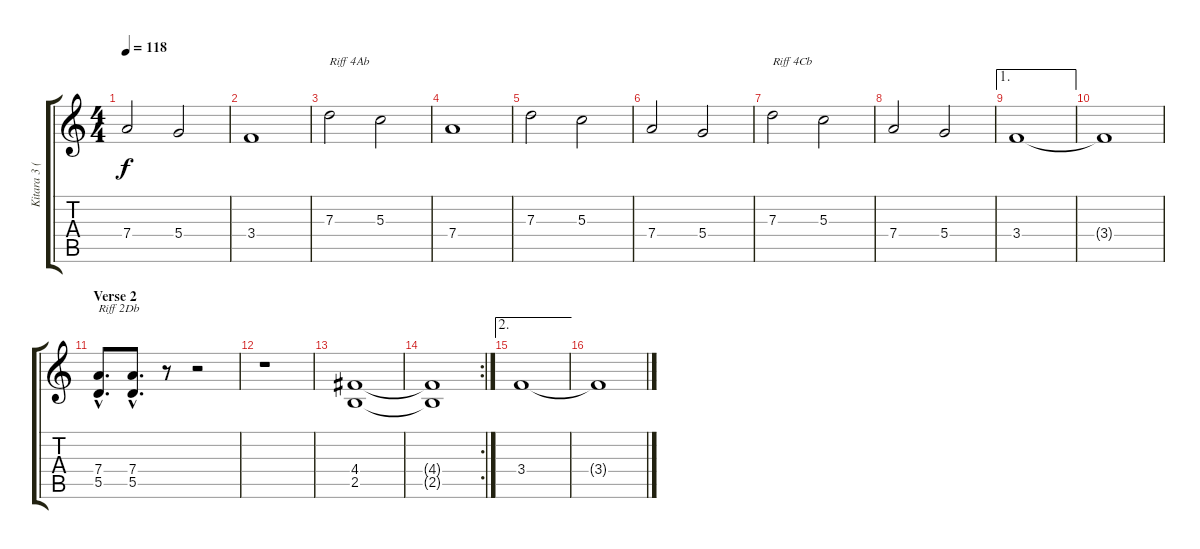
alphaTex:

\track ("Kitara 3 (Kuisma 2)" "Kitara 3 (") {instrument distortionguitar}
\staff {score tabs}
\tuning (E4 B3 G3 D3 A2 D2) {hide}
\ts (4 4)
\tempo 118
\clef g2
\ks c
7.4.2{dy f} 5.4.2 |
3.4.1 |
7.3.2{txt "Riff 4Ab"} 5.3.2 |
7.4.1 |
7.3.2 5.3.2 |
7.4.2 5.4.2 |
7.3.2{txt "Riff 4Cb"} 5.3.2 |
7.4.2 5.4.2 |
\ae 1
3.4.1 |
3.4{t}.1 |
\section ("" "Verse 2")
(7.4{hac} 5.5{hac}).8{d txt "Riff 2Db"} (7.4{hac} 5.5{hac}).8{d} r.8 r.2 |
r.1 |
(4.4 2.5).1 |
\rc 2
(4.4{t} 2.5{t}).1 |
\ae 2
3.4.1 |
3.4{t}.1
